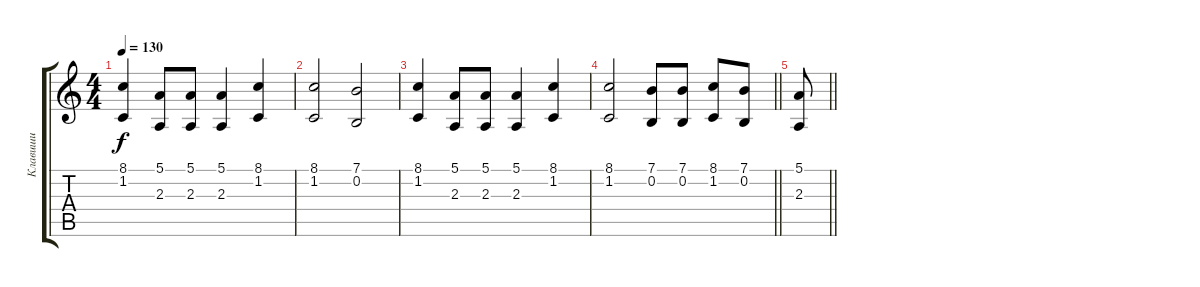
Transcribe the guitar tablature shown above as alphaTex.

\track ("Клавиши" "Клавиши") {instrument tangoaccordion}
\staff {score tabs}
\tuning (E4 B3 G3 D3 A2 E2) {hide}
\ts (4 4)
\tempo 130
\clef g2
\ks c
(8.1 1.2).4{dy f} (5.1 2.3).8 (5.1 2.3).8 (5.1 2.3).4 (8.1 1.2).4 |
(8.1 1.2).2 (7.1 0.2).2 |
(8.1 1.2).4 (5.1 2.3).8 (5.1 2.3).8 (5.1 2.3).4 (8.1 1.2).4 |
\barLineRight lightlight
(8.1 1.2).2 (7.1 0.2).8 (7.1 0.2).8 (8.1 1.2).8 (7.1 0.2).8 |
\barLineRight lightlight
(5.1 2.3).8
